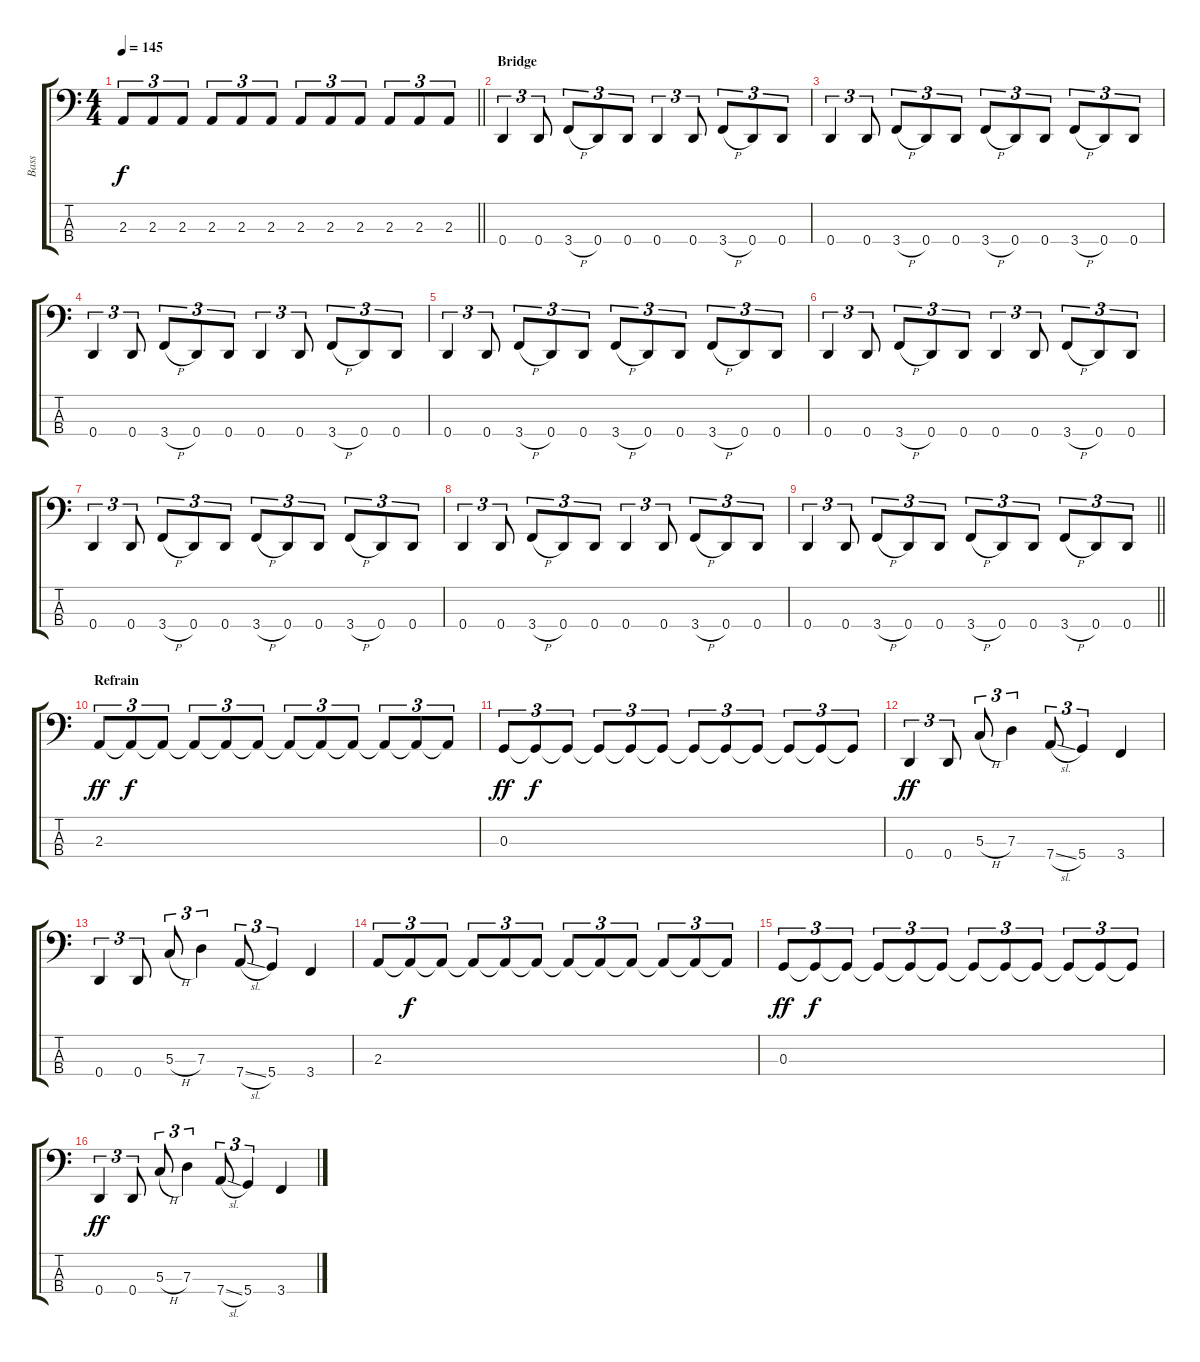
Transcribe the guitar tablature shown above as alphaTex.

\track ("Bass" "Bass") {instrument electricbassfinger}
\staff {score tabs}
\tuning (F2 C2 G1 D1) {hide}
\ts (4 4)
\tempo 145
\clef f4
\barLineRight lightlight
\ks c
2.3.8{tu (3 2) dy f} 2.3.8{tu (3 2)} 2.3.8{tu (3 2)} 2.3.8{tu (3 2)} 2.3.8{tu (3 2)} 2.3.8{tu (3 2)} 2.3.8{tu (3 2)} 2.3.8{tu (3 2)} 2.3.8{tu (3 2)} 2.3.8{tu (3 2)} 2.3.8{tu (3 2)} 2.3.8{tu (3 2)} |
\section ("" "Bridge")
0.4.4{tu (3 2)} 0.4.8{tu (3 2)} 3.4{h}.8{tu (3 2)} 0.4.8{tu (3 2)} 0.4.8{tu (3 2)} 0.4.4{tu (3 2)} 0.4.8{tu (3 2)} 3.4{h}.8{tu (3 2)} 0.4.8{tu (3 2)} 0.4.8{tu (3 2)} |
0.4.4{tu (3 2)} 0.4.8{tu (3 2)} 3.4{h}.8{tu (3 2)} 0.4.8{tu (3 2)} 0.4.8{tu (3 2)} 3.4{h}.8{tu (3 2)} 0.4.8{tu (3 2)} 0.4.8{tu (3 2)} 3.4{h}.8{tu (3 2)} 0.4.8{tu (3 2)} 0.4.8{tu (3 2)} |
0.4.4{tu (3 2)} 0.4.8{tu (3 2)} 3.4{h}.8{tu (3 2)} 0.4.8{tu (3 2)} 0.4.8{tu (3 2)} 0.4.4{tu (3 2)} 0.4.8{tu (3 2)} 3.4{h}.8{tu (3 2)} 0.4.8{tu (3 2)} 0.4.8{tu (3 2)} |
0.4.4{tu (3 2)} 0.4.8{tu (3 2)} 3.4{h}.8{tu (3 2)} 0.4.8{tu (3 2)} 0.4.8{tu (3 2)} 3.4{h}.8{tu (3 2)} 0.4.8{tu (3 2)} 0.4.8{tu (3 2)} 3.4{h}.8{tu (3 2)} 0.4.8{tu (3 2)} 0.4.8{tu (3 2)} |
0.4.4{tu (3 2)} 0.4.8{tu (3 2)} 3.4{h}.8{tu (3 2)} 0.4.8{tu (3 2)} 0.4.8{tu (3 2)} 0.4.4{tu (3 2)} 0.4.8{tu (3 2)} 3.4{h}.8{tu (3 2)} 0.4.8{tu (3 2)} 0.4.8{tu (3 2)} |
0.4.4{tu (3 2)} 0.4.8{tu (3 2)} 3.4{h}.8{tu (3 2)} 0.4.8{tu (3 2)} 0.4.8{tu (3 2)} 3.4{h}.8{tu (3 2)} 0.4.8{tu (3 2)} 0.4.8{tu (3 2)} 3.4{h}.8{tu (3 2)} 0.4.8{tu (3 2)} 0.4.8{tu (3 2)} |
0.4.4{tu (3 2)} 0.4.8{tu (3 2)} 3.4{h}.8{tu (3 2)} 0.4.8{tu (3 2)} 0.4.8{tu (3 2)} 0.4.4{tu (3 2)} 0.4.8{tu (3 2)} 3.4{h}.8{tu (3 2)} 0.4.8{tu (3 2)} 0.4.8{tu (3 2)} |
\barLineRight lightlight
0.4.4{tu (3 2)} 0.4.8{tu (3 2)} 3.4{h}.8{tu (3 2)} 0.4.8{tu (3 2)} 0.4.8{tu (3 2)} 3.4{h}.8{tu (3 2)} 0.4.8{tu (3 2)} 0.4.8{tu (3 2)} 3.4{h}.8{tu (3 2)} 0.4.8{tu (3 2)} 0.4.8{tu (3 2)} |
\section ("" "Refrain")
2.3.8{tu (3 2) dy ff} 2.3{t}.8{tu (3 2) dy f} 2.3{t}.8{tu (3 2)} 2.3{t}.8{tu (3 2)} 2.3{t}.8{tu (3 2)} 2.3{t}.8{tu (3 2)} 2.3{t}.8{tu (3 2)} 2.3{t}.8{tu (3 2)} 2.3{t}.8{tu (3 2)} 2.3{t}.8{tu (3 2)} 2.3{t}.8{tu (3 2)} 2.3{t}.8{tu (3 2)} |
0.3.8{tu (3 2) dy ff} 0.3{t}.8{tu (3 2) dy f} 0.3{t}.8{tu (3 2)} 0.3{t}.8{tu (3 2)} 0.3{t}.8{tu (3 2)} 0.3{t}.8{tu (3 2)} 0.3{t}.8{tu (3 2)} 0.3{t}.8{tu (3 2)} 0.3{t}.8{tu (3 2)} 0.3{t}.8{tu (3 2)} 0.3{t}.8{tu (3 2)} 0.3{t}.8{tu (3 2)} |
0.4.4{tu (3 2) dy ff} 0.4.8{tu (3 2)} 5.3{h}.8{tu (3 2)} 7.3.4{tu (3 2)} 7.4{sl}.8{tu (3 2)} 5.4.4{tu (3 2)} 3.4.4 |
0.4.4{tu (3 2)} 0.4.8{tu (3 2)} 5.3{h}.8{tu (3 2)} 7.3.4{tu (3 2)} 7.4{sl}.8{tu (3 2)} 5.4.4{tu (3 2)} 3.4.4 |
2.3.8{tu (3 2)} 2.3{t}.8{tu (3 2) dy f} 2.3{t}.8{tu (3 2)} 2.3{t}.8{tu (3 2)} 2.3{t}.8{tu (3 2)} 2.3{t}.8{tu (3 2)} 2.3{t}.8{tu (3 2)} 2.3{t}.8{tu (3 2)} 2.3{t}.8{tu (3 2)} 2.3{t}.8{tu (3 2)} 2.3{t}.8{tu (3 2)} 2.3{t}.8{tu (3 2)} |
0.3.8{tu (3 2) dy ff} 0.3{t}.8{tu (3 2) dy f} 0.3{t}.8{tu (3 2)} 0.3{t}.8{tu (3 2)} 0.3{t}.8{tu (3 2)} 0.3{t}.8{tu (3 2)} 0.3{t}.8{tu (3 2)} 0.3{t}.8{tu (3 2)} 0.3{t}.8{tu (3 2)} 0.3{t}.8{tu (3 2)} 0.3{t}.8{tu (3 2)} 0.3{t}.8{tu (3 2)} |
0.4.4{tu (3 2) dy ff} 0.4.8{tu (3 2)} 5.3{h}.8{tu (3 2)} 7.3.4{tu (3 2)} 7.4{sl}.8{tu (3 2)} 5.4.4{tu (3 2)} 3.4.4
